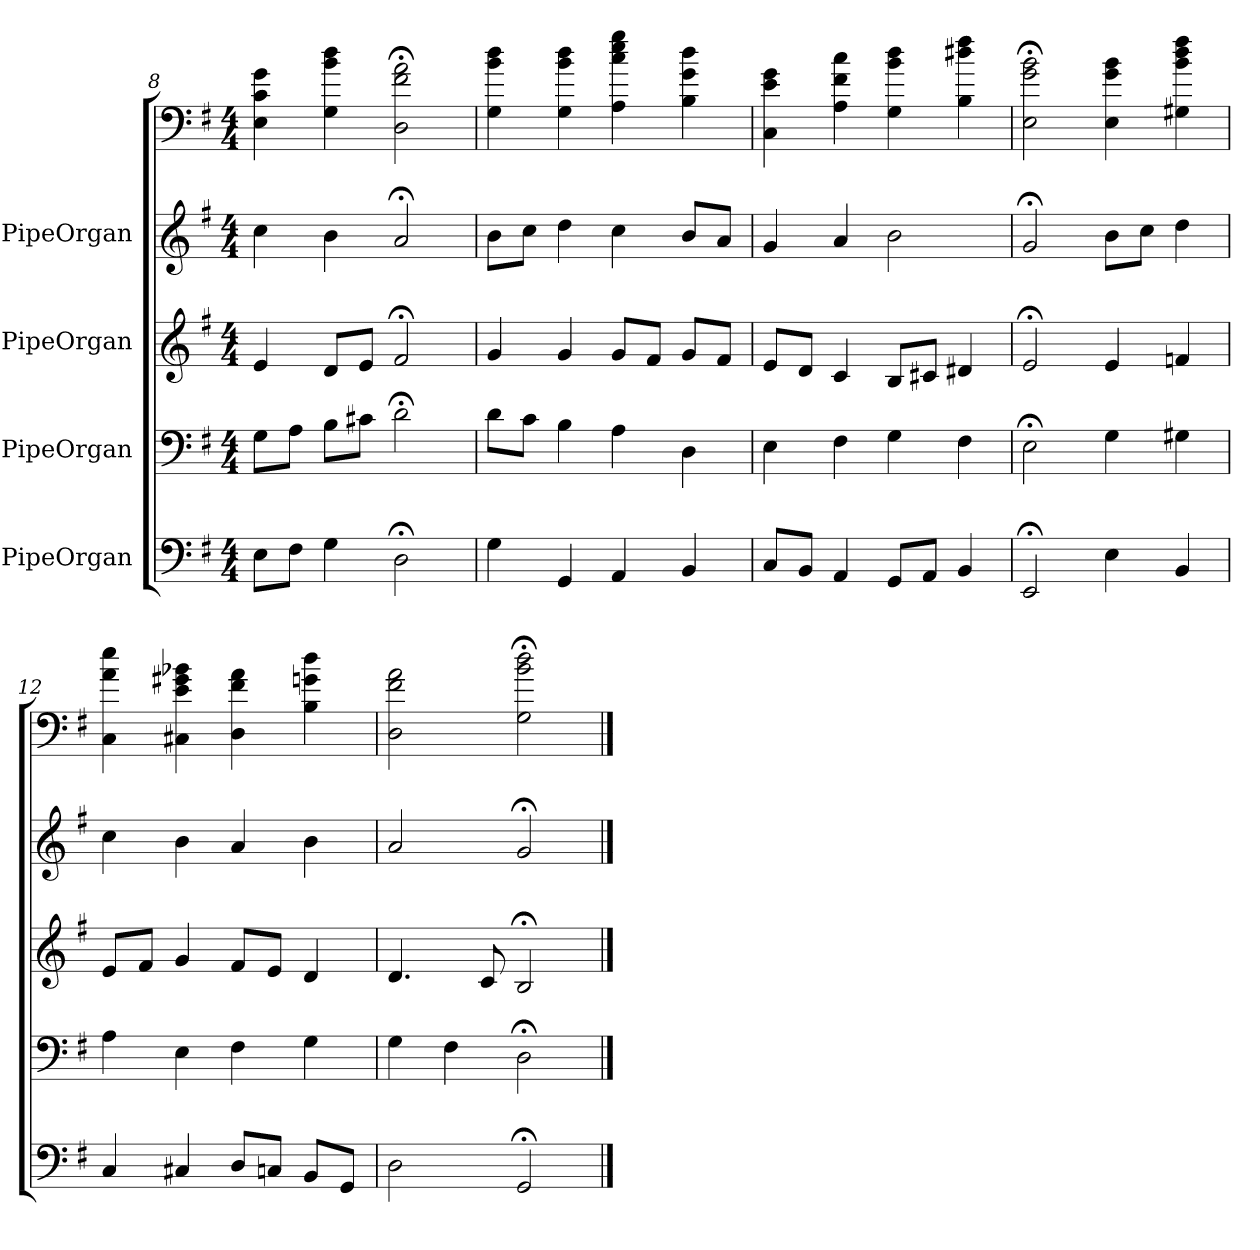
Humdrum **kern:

**kern	**kern	**kern	**kern	**kern
*part5	*part4	*part3	*part2	*part1
*staff5	*staff4	*staff3	*staff2	*staff1
*I"PipeOrgan	*I"PipeOrgan	*I"PipeOrgan	*I"PipeOrgan	*
*clefF4	*clefF4	*clefG2	*clefG2	*
*k[f#]	*k[f#]	*k[f#]	*k[f#]	*k[f#]
*G:	*G:	*G:	*G:	*G:
*M4/4	*M4/4	*M4/4	*M4/4	*M4/4
=8	=8	=8	=8	=8
8E\L	8G\L	4e	4cc	4E 4c 4g
8F#\J	8A\J	.	.	.
4G	8B\L	8d/L	4b	4G 4b 4dd
.	8c#X\J	8e/J	.	.
2D;<	2d;<	2f#;<	2a;<	2D;< 2f#;< 2a;<
=9	=9	=9	=9	=9
4G	8d\L	4g	8b\L	4G 4b 4dd
.	8c\J	.	8cc\J	.
4GG	4B	4g	4dd	4G 4b 4dd
4AA	4A	8g/L	4cc	4A 4cc 4ee 4gg
.	.	8f#/J	.	.
4BB	4D	8g/L	8b/L	4B 4g 4dd
.	.	8f#/J	8a/J	.
=10	=10	=10	=10	=10
8C/L	4E	8e/L	4g	4C 4e 4g
8BB/J	.	8d/J	.	.
4AA	4F#	4c	4a	4A 4f# 4cc
8GG/L	4G	8B/L	2b	4G 4b 4dd
8AA/J	.	8c#X/J	.	.
4BB	4F#	4d#X	.	4B 4dd#X 4ff#
=11	=11	=11	=11	=11
2EE;<	2E;<	2e;<	2g;<	2E;< 2g;< 2b;<
4E	4G	4e	8b\L	4E 4g 4b
.	.	.	8cc\J	.
4BB	4G#X	4fn	4dd	4G#X 4b 4dd 4ff#
=12	=12	=12	=12	=12
4C	4A	8e/L	4cc	4C 4a 4ee
.	.	8f#/J	.	.
4C#X	4E	4g	4b	4C#X 4e 4g#X 4b-X
8D/L	4F#	8f#/L	4a	4D 4f# 4a
8Cn/J	.	8e/J	.	.
8BB/L	4G	4d	4b	4B 4gn 4dd
8GG/J	.	.	.	.
=13	=13	=13	=13	=13
2D	4G	4.d	2a	2D 2f# 2a
.	4F#	.	.	.
.	.	8c	.	.
2GG;<	2D;<	2B;<	2g;<	2G;< 2b;< 2dd;<
==	==	==	==	==
*-	*-	*-	*-	*-
